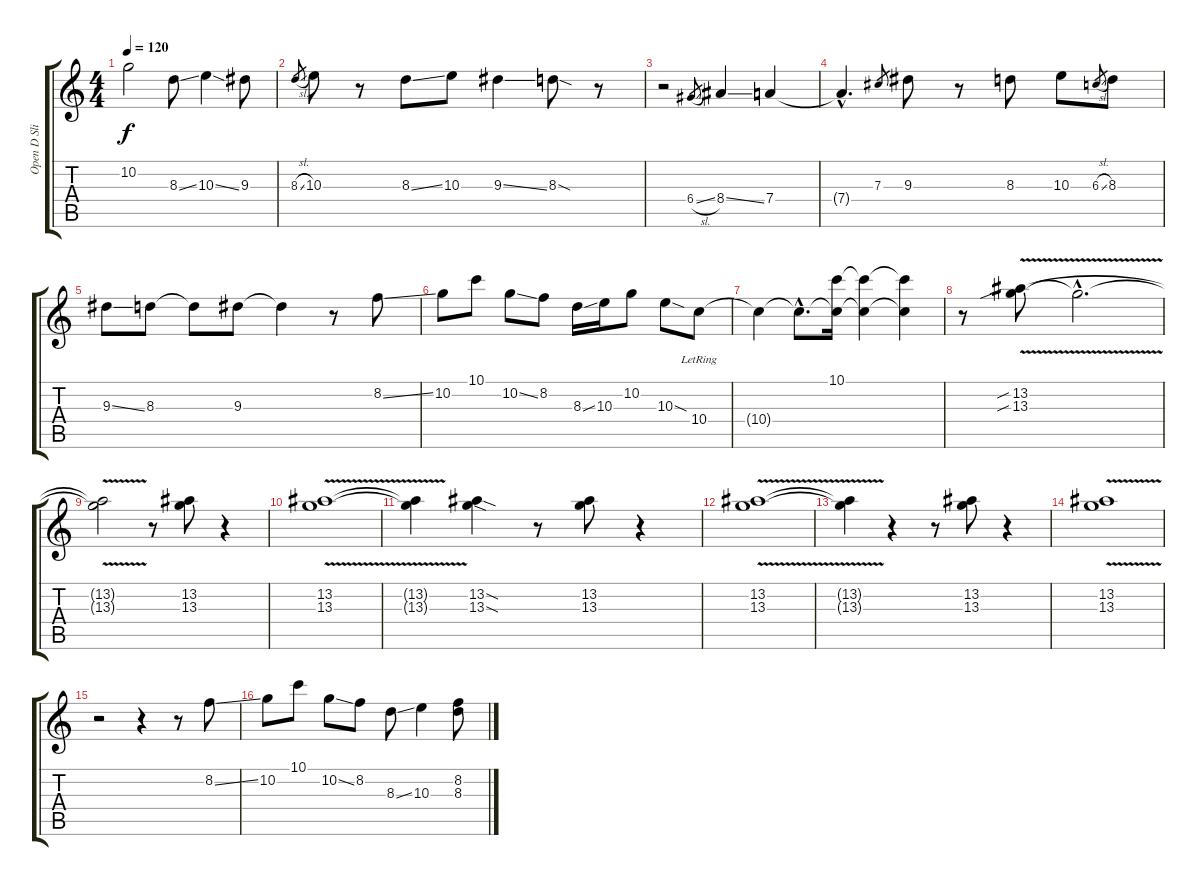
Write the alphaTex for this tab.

\track ("Open D Slide Guitar" "Open D Sli") {instrument distortionguitar}
\staff {score tabs}
\tuning (D4 A3 Gb3 D3 A2 D2) {hide}
\ts (4 4)
\tempo 120
\clef g2
\ks c
10.2{t}.2{dy f} 8.3{ss}.8 10.3{ss}.4 9.3.8 |
8.3{sl}.8{gr} 10.3.8 r.8 8.3{ss}.8 10.3.8 9.3{ss}.4 8.3{sod}.8 r.8 |
r.2 6.4{sl}.8{gr} 8.4{ss}.4 7.4.4 |
7.4{hac t}.4{d} 7.3.8{gr} 9.3.8 r.8 8.3.8 10.3.8 6.3{sl}.8{gr} 8.3.8 |
9.3{ss}.8 8.3.8 8.3{t}.8 9.3.8 9.3{t}.4 r.8 8.2{ss}.8 |
10.2.8 10.1.8 10.2{ss}.8 8.2.8 8.3{ss}.16 10.3.16 10.2.8 10.3{sod}.8 10.4{lr}.8 |
10.4{t}.4 10.4{hac t}.8{d} (10.1 10.4{t}).16 (10.1{t} 10.4{t}).4 (10.1{t} 10.4{t}).4 |
r.8 (13.2{v sib} 13.3{v sib}).8 13.3{hac t}.2{d} |
(13.2{t} 13.3{t}).2 r.8 (13.2 13.3).8 r.4 |
(13.2{v} 13.3).1 |
(13.2{t} 13.3{t}).4 (13.2{sod} 13.3{sod}).4 r.8 (13.2 13.3).8 r.4 |
(13.2{v} 13.3{v}).1 |
(13.2{t} 13.3{t}).4 r.4 r.8 (13.2 13.3).8 r.4 |
(13.2{v} 13.3{v}).1 |
r.2 r.4 r.8 8.2{ss}.8 |
10.2.8 10.1.8 10.2{ss}.8 8.2.8 8.3{ss}.8 10.3.4 (8.2{ss} 8.3{ss}).8
